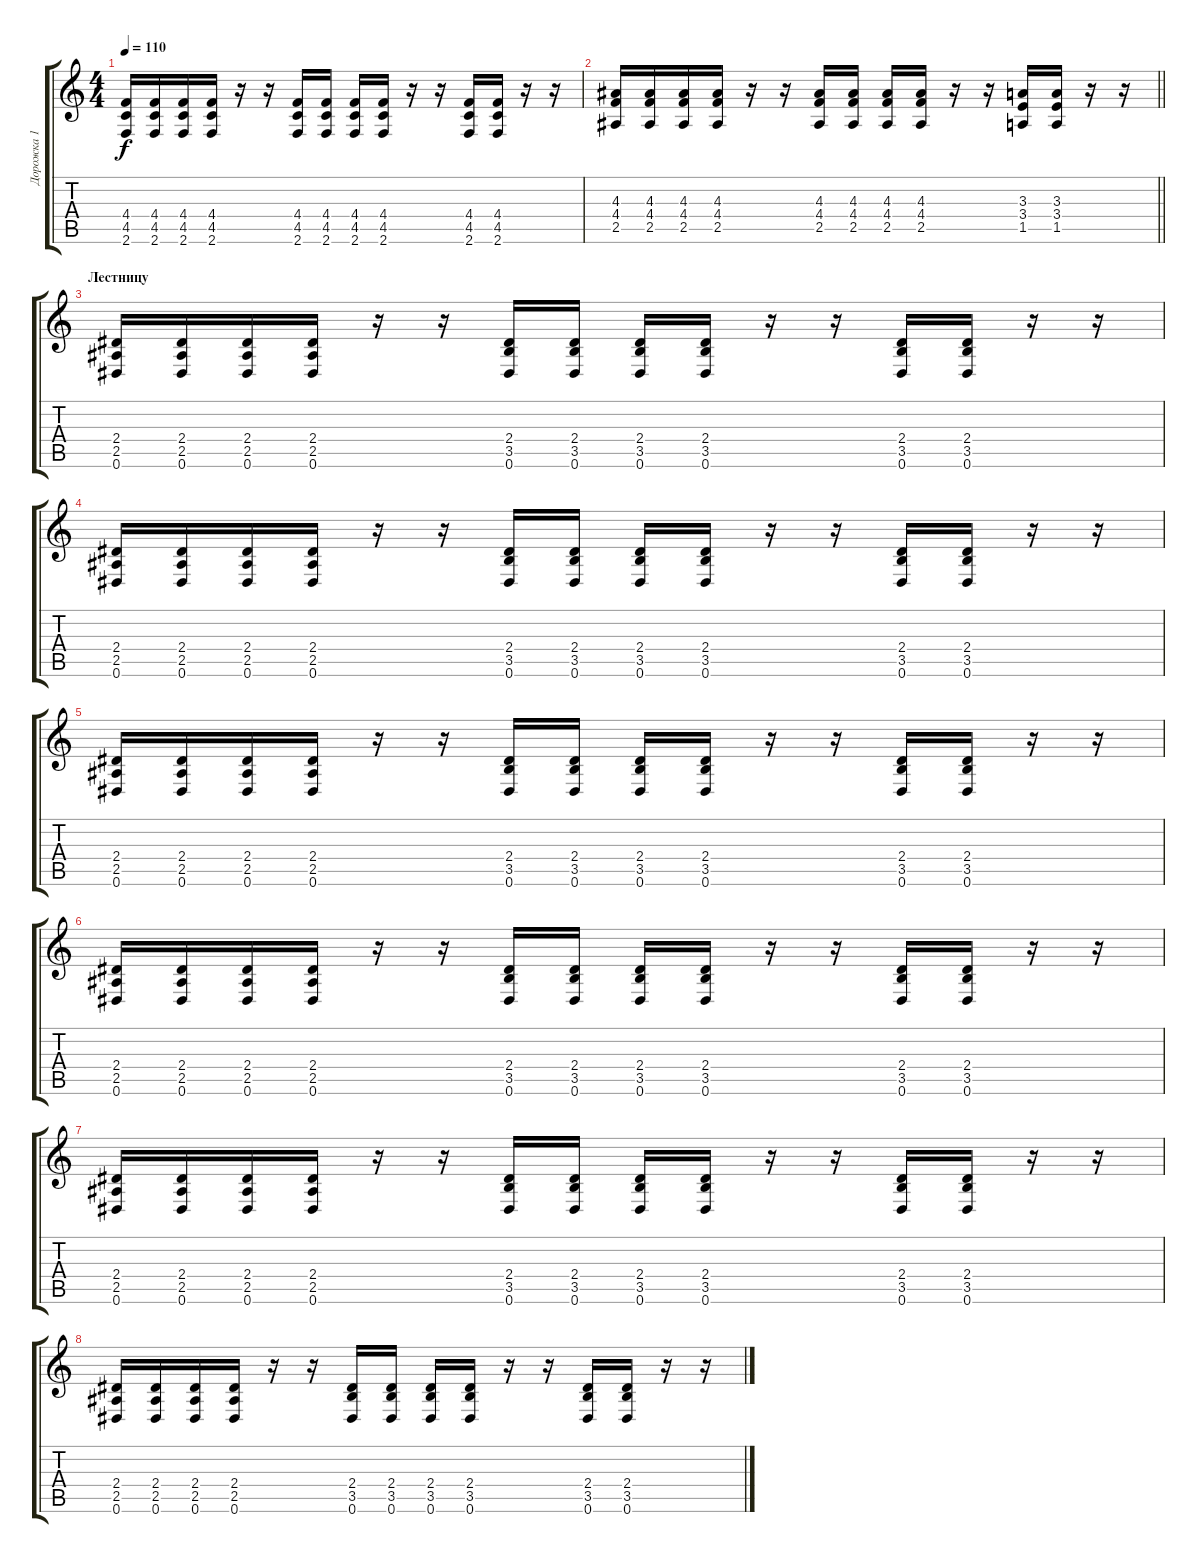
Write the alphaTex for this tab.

\track ("Дорожка 1" "Дорожка 1") {instrument distortionguitar}
\staff {score tabs}
\tuning (Eb4 Bb3 Gb3 Db3 Ab2 Eb2) {hide}
\ts (4 4)
\tempo 110
\clef g2
\ks c
(4.4 4.5 2.6).16{dy f} (4.4 4.5 2.6).16 (4.4 4.5 2.6).16 (4.4 4.5 2.6).16 r.16 r.16 (4.4 4.5 2.6).16 (4.4 4.5 2.6).16 (4.4 4.5 2.6).16 (4.4 4.5 2.6).16 r.16 r.16 (4.4 4.5 2.6).16 (4.4 4.5 2.6).16 r.16 r.16 |
\barLineRight lightlight
(4.3 4.4 2.5).16 (4.3 4.4 2.5).16 (4.3 4.4 2.5).16 (4.3 4.4 2.5).16 r.16 r.16 (4.3 4.4 2.5).16 (4.3 4.4 2.5).16 (4.3 4.4 2.5).16 (4.3 4.4 2.5).16 r.16 r.16 (3.3 3.4 1.5).16 (3.3 3.4 1.5).16 r.16 r.16 |
\section ("" "Лестницу")
(2.4 2.5 0.6).16 (2.4 2.5 0.6).16 (2.4 2.5 0.6).16 (2.4 2.5 0.6).16 r.16 r.16 (2.4 3.5 0.6).16 (2.4 3.5 0.6).16 (2.4 3.5 0.6).16 (2.4 3.5 0.6).16 r.16 r.16 (2.4 3.5 0.6).16 (2.4 3.5 0.6).16 r.16 r.16 |
(2.4 2.5 0.6).16 (2.4 2.5 0.6).16 (2.4 2.5 0.6).16 (2.4 2.5 0.6).16 r.16 r.16 (2.4 3.5 0.6).16 (2.4 3.5 0.6).16 (2.4 3.5 0.6).16 (2.4 3.5 0.6).16 r.16 r.16 (2.4 3.5 0.6).16 (2.4 3.5 0.6).16 r.16 r.16 |
(2.4 2.5 0.6).16 (2.4 2.5 0.6).16 (2.4 2.5 0.6).16 (2.4 2.5 0.6).16 r.16 r.16 (2.4 3.5 0.6).16 (2.4 3.5 0.6).16 (2.4 3.5 0.6).16 (2.4 3.5 0.6).16 r.16 r.16 (2.4 3.5 0.6).16 (2.4 3.5 0.6).16 r.16 r.16 |
(2.4 2.5 0.6).16 (2.4 2.5 0.6).16 (2.4 2.5 0.6).16 (2.4 2.5 0.6).16 r.16 r.16 (2.4 3.5 0.6).16 (2.4 3.5 0.6).16 (2.4 3.5 0.6).16 (2.4 3.5 0.6).16 r.16 r.16 (2.4 3.5 0.6).16 (2.4 3.5 0.6).16 r.16 r.16 |
(2.4 2.5 0.6).16 (2.4 2.5 0.6).16 (2.4 2.5 0.6).16 (2.4 2.5 0.6).16 r.16 r.16 (2.4 3.5 0.6).16 (2.4 3.5 0.6).16 (2.4 3.5 0.6).16 (2.4 3.5 0.6).16 r.16 r.16 (2.4 3.5 0.6).16 (2.4 3.5 0.6).16 r.16 r.16 |
(2.4 2.5 0.6).16 (2.4 2.5 0.6).16 (2.4 2.5 0.6).16 (2.4 2.5 0.6).16 r.16 r.16 (2.4 3.5 0.6).16 (2.4 3.5 0.6).16 (2.4 3.5 0.6).16 (2.4 3.5 0.6).16 r.16 r.16 (2.4 3.5 0.6).16 (2.4 3.5 0.6).16 r.16 r.16
